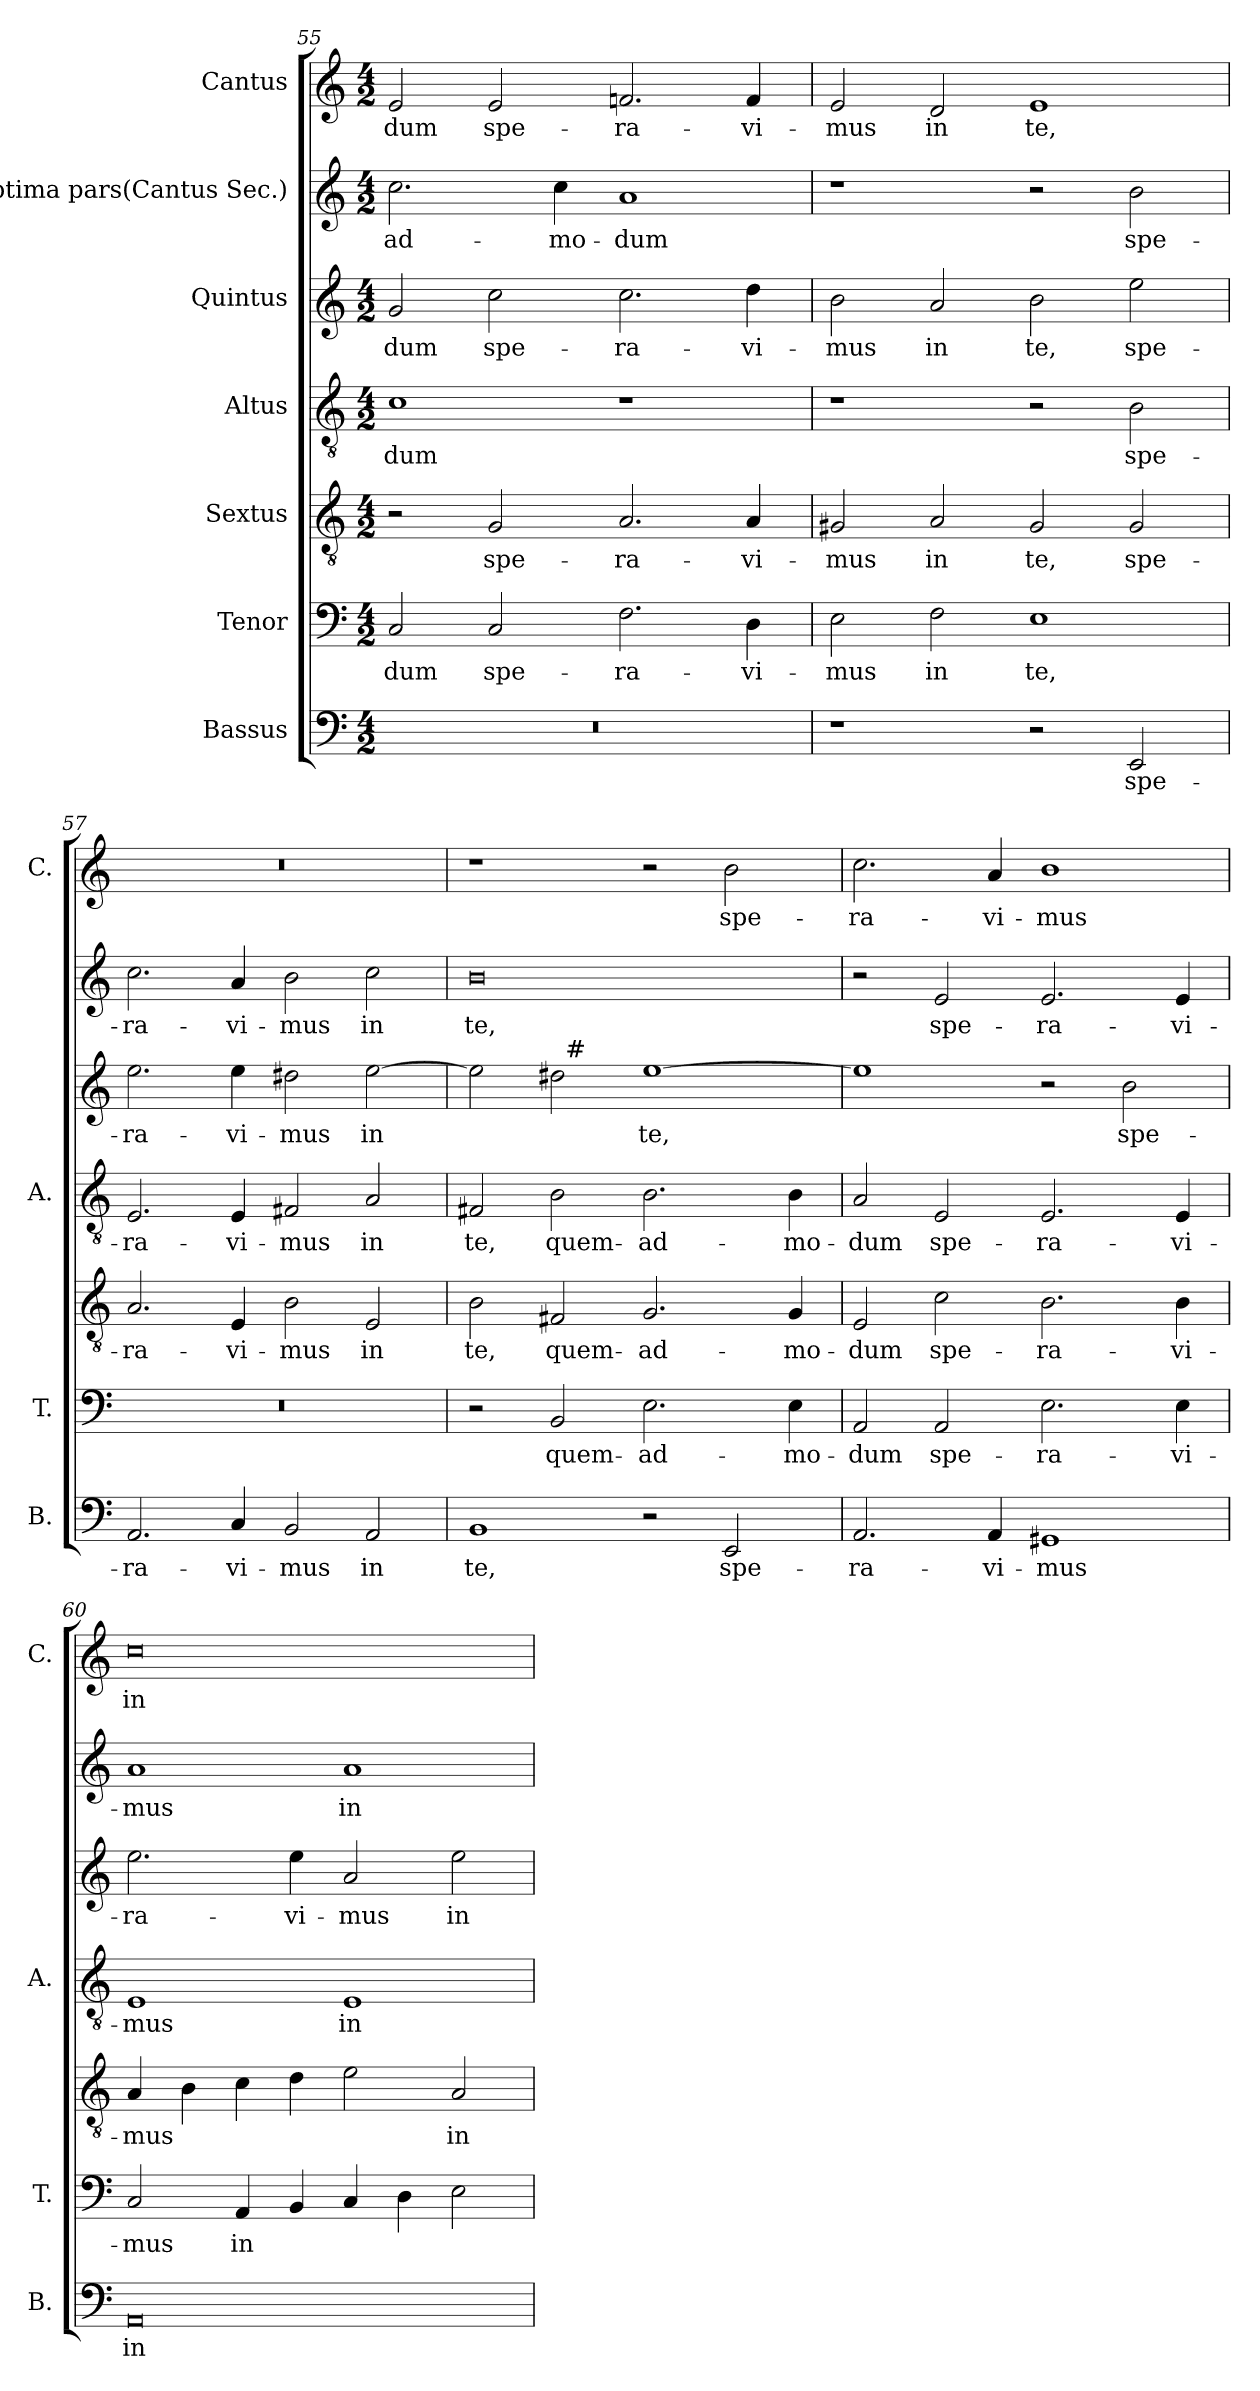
**kern	**text	**kern	**text	**kern	**text	**kern	**text	**kern	**text	**kern	**text	**kern	**text
*part7	*part7	*part6	*part6	*part5	*part5	*part4	*part4	*part3	*part3	*part2	*part2	*part1	*part1
*staff7	*staff7	*staff6	*staff6	*staff5	*staff5	*staff4	*staff4	*staff3	*staff3	*staff2	*staff2	*staff1	*staff1
*I"Bassus	*	*I"Tenor	*	*I"Sextus	*	*I"Altus	*	*I"Quintus	*	*I"Septima pars(Cantus Sec.)	*	*I"Cantus	*
*I'B.	*	*I'T.	*	*	*	*I'A.	*	*	*	*	*	*I'C.	*
*clefF4	*	*clefF4	*	*clefGv2	*	*clefGv2	*	*clefG2	*	*clefG2	*	*clefG2	*
*	*	*	*	*ITrd7c12	*	*ITrd7c12	*	*ITrd7c12	*	*	*	*	*
*k[]	*	*k[]	*	*k[]	*	*k[]	*	*k[]	*	*k[]	*	*k[]	*
*a:	*	*a:	*	*a:	*	*a:	*	*a:	*	*a:	*	*a:	*
*M4/2	*	*M4/2	*	*M4/2	*	*M4/2	*	*M4/2	*	*M4/2	*	*M4/2	*
=55	=55	=55	=55	=55	=55	=55	=55	=55	=55	=55	=55	=55	=55
!LO:N:vis=1	!	!	!LO:LY:b	!	!	!	!LO:LY:b	!	!LO:LY:b	!	!LO:LY:b	!	!LO:LY:b
0r	.	2C/	-dum	2r	.	1C	-dum	2G/	-dum	2.cc\	-ad-	2e/	-dum
!	!	!	!LO:LY:b	!	!LO:LY:b	!	!	!	!LO:LY:b	!	!	!	!LO:LY:b
.	.	2C/	spe-	2GG/	spe-	.	.	2c\	spe-	.	.	2e/	spe-
!	!	!	!	!	!	!	!	!	!	!	!LO:LY:b	!	!
.	.	.	.	.	.	.	.	.	.	4cc\	-mo-	.	.
!	!	!	!LO:LY:b	!	!LO:LY:b	!	!	!	!LO:LY:b	!	!LO:LY:b	!	!LO:LY:b
.	.	2.F\	-ra-	2.AA/	-ra-	1r	.	2.c\	-ra-	1a	-dum	2.fn/	-ra-
!	!	!	!LO:LY:b	!	!LO:LY:b	!	!	!	!LO:LY:b	!	!	!	!LO:LY:b
.	.	4D\	-vi-	4AA/	-vi-	.	.	4d\	-vi-	.	.	4f/	-vi-
=56	=56	=56	=56	=56	=56	=56	=56	=56	=56	=56	=56	=56	=56
!	!	!	!LO:LY:b	!	!LO:LY:b	!	!	!	!LO:LY:b	!	!	!	!LO:LY:b
1r	.	2E\	-mus	2GG#X/	-mus	1r	.	2B\	-mus	1r	.	2e/	-mus
!	!	!	!LO:LY:b	!	!LO:LY:b	!	!	!	!LO:LY:b	!	!	!	!LO:LY:b
.	.	2F\	in	2AA/	in	.	.	2A/	in	.	.	2d/	in
!	!	!	!LO:LY:b	!	!LO:LY:b	!	!	!	!LO:LY:b	!	!	!	!LO:LY:b
2r	.	1E	te,	2GG#/	te,	2r	.	2B\	te,	2r	.	1e	te,
!	!LO:LY:b	!	!	!	!LO:LY:b	!	!LO:LY:b	!	!LO:LY:b	!	!LO:LY:b	!	!
2EE/	spe-	.	.	2GG#/	spe-	2BB\	spe-	2e\	spe-	2b\	spe-	.	.
=57	=57	=57	=57	=57	=57	=57	=57	=57	=57	=57	=57	=57	=57
!	!LO:LY:b	!LO:N:vis=1	!	!	!LO:LY:b	!	!LO:LY:b	!	!LO:LY:b	!	!LO:LY:b	!LO:N:vis=1	!
2.AA/	-ra-	0r	.	2.AA/	-ra-	2.EE/	-ra-	2.e\	-ra-	2.cc\	-ra-	0r	.
!	!LO:LY:b	!	!	!	!LO:LY:b	!	!LO:LY:b	!	!LO:LY:b	!	!LO:LY:b	!	!
4C/	-vi-	.	.	4EE/	-vi-	4EE/	-vi-	4e\	-vi-	4a/	-vi-	.	.
!	!LO:LY:b	!	!	!	!LO:LY:b	!	!LO:LY:b	!	!LO:LY:b	!	!LO:LY:b	!	!
2BB/	-mus	.	.	2BB\	-mus	2FF#X/	-mus	2d#X\	-mus	2b\	-mus	.	.
!	!LO:LY:b	!	!	!	!LO:LY:b	!	!LO:LY:b	!	!LO:LY:b	!	!LO:LY:b	!	!
2AA/	in	.	.	2EE/	in	2AA/	in	[>2e\	in	2cc\	in	.	.
!!LO:LB:g=z
=58	=58	=58	=58	=58	=58	=58	=58	=58	=58	=58	=58	=58	=58
!	!LO:LY:b	!	!	!	!LO:LY:b	!	!LO:LY:b	!	!	!	!LO:LY:b	!	!
*	*	*	*	*	*	*	*	*^	*	*	*	*	*
1BB	te,	2r	.	2BB\	te,	2FF#X/	te,	2e\]	2ryy	.	0b	te,	1r	.
!	!	!	!LO:LY:b	!	!LO:LY:b	!	!LO:LY:b	!	!	!	!	!	!	!
.	.	2BB/	quem-	2FF#X/	quem-	2BB\	quem-	2d#\	32ryy	.	.	.	.	.
!	!	!	!	!	!	!	!	!	!LO:TX:a:t=#	!	!	!	!	!
.	.	.	.	.	.	.	.	.	1ryy	.	.	.	.	.
!	!	!	!LO:LY:b	!	!LO:LY:b	!	!LO:LY:b	!	!	!LO:LY:b	!	!	!	!
2r	.	2.E\	-ad-	2.GG/	-ad-	2.BB\	-ad-	[>1e	.	te,	.	.	2r	.
!	!LO:LY:b	!	!	!	!	!	!	!	!	!	!	!	!	!LO:LY:b
2EE/	spe-	.	.	.	.	.	.	.	.	.	.	.	2b\	spe-
.	.	.	.	.	.	.	.	.	4...ryy	.	.	.	.	.
!	!	!	!LO:LY:b	!	!LO:LY:b	!	!LO:LY:b	!	!	!	!	!	!	!
.	.	4E\	-mo-	4GG/	-mo-	4BB\	-mo-	.	.	.	.	.	.	.
=59	=59	=59	=59	=59	=59	=59	=59	=59	=59	=59	=59	=59	=59	=59
!	!LO:LY:b	!	!LO:LY:b	!	!LO:LY:b	!	!LO:LY:b	!	!	!	!	!	!	!LO:LY:b
*	*	*	*	*	*	*	*	*v	*v	*	*	*	*	*
2.AA/	-ra-	2AA/	-dum	2EE/	-dum	2AA/	-dum	1e]	.	2r	.	2.cc\	-ra-
!	!	!	!LO:LY:b	!	!LO:LY:b	!	!LO:LY:b	!	!	!	!LO:LY:b	!	!
.	.	2AA/	spe-	2C\	spe-	2EE/	spe-	.	.	2e/	spe-	.	.
!	!LO:LY:b	!	!	!	!	!	!	!	!	!	!	!	!LO:LY:b
4AA/	-vi-	.	.	.	.	.	.	.	.	.	.	4a/	-vi-
!	!LO:LY:b	!	!LO:LY:b	!	!LO:LY:b	!	!LO:LY:b	!	!	!	!LO:LY:b	!	!LO:LY:b
1GG#X	-mus	2.E\	-ra-	2.BB\	-ra-	2.EE/	-ra-	2r	.	2.e/	-ra-	1b	-mus
!	!	!	!	!	!	!	!	!	!LO:LY:b	!	!	!	!
.	.	.	.	.	.	.	.	2B\	spe-	.	.	.	.
!	!	!	!LO:LY:b	!	!LO:LY:b	!	!LO:LY:b	!	!	!	!LO:LY:b	!	!
.	.	4E\	-vi-	4BB\	-vi-	4EE/	-vi-	.	.	4e/	-vi-	.	.
=60	=60	=60	=60	=60	=60	=60	=60	=60	=60	=60	=60	=60	=60
!	!LO:LY:b	!	!LO:LY:b	!	!LO:LY:b	!	!LO:LY:b	!	!LO:LY:b	!	!LO:LY:b	!	!LO:LY:b
0AA	in	2C/	-mus	4AA/	-mus	1EE	-mus	2.e\	-ra-	1a	-mus	0cc	in
.	.	.	.	4BB\	.	.	.	.	.	.	.	.	.
!	!	!	!LO:LY:b	!	!	!	!	!	!	!	!	!	!
.	.	4AA/	in	4C\	.	.	.	.	.	.	.	.	.
!	!	!	!	!	!	!	!	!	!LO:LY:b	!	!	!	!
.	.	4BB/	.	4D\	.	.	.	4e\	-vi-	.	.	.	.
!	!	!	!	!	!	!	!LO:LY:b	!	!LO:LY:b	!	!LO:LY:b	!	!
.	.	4C/	.	2E\	.	1EE	in	2A/	-mus	1a	in	.	.
.	.	4D\	.	.	.	.	.	.	.	.	.	.	.
!	!	!	!	!	!LO:LY:b	!	!	!	!LO:LY:b	!	!	!	!
.	.	2E\	.	2AA/	in	.	.	2e\	in	.	.	.	.
=	=	=	=	=	=	=	=	=	=	=	=	=	=
*-	*-	*-	*-	*-	*-	*-	*-	*-	*-	*-	*-	*-	*-
